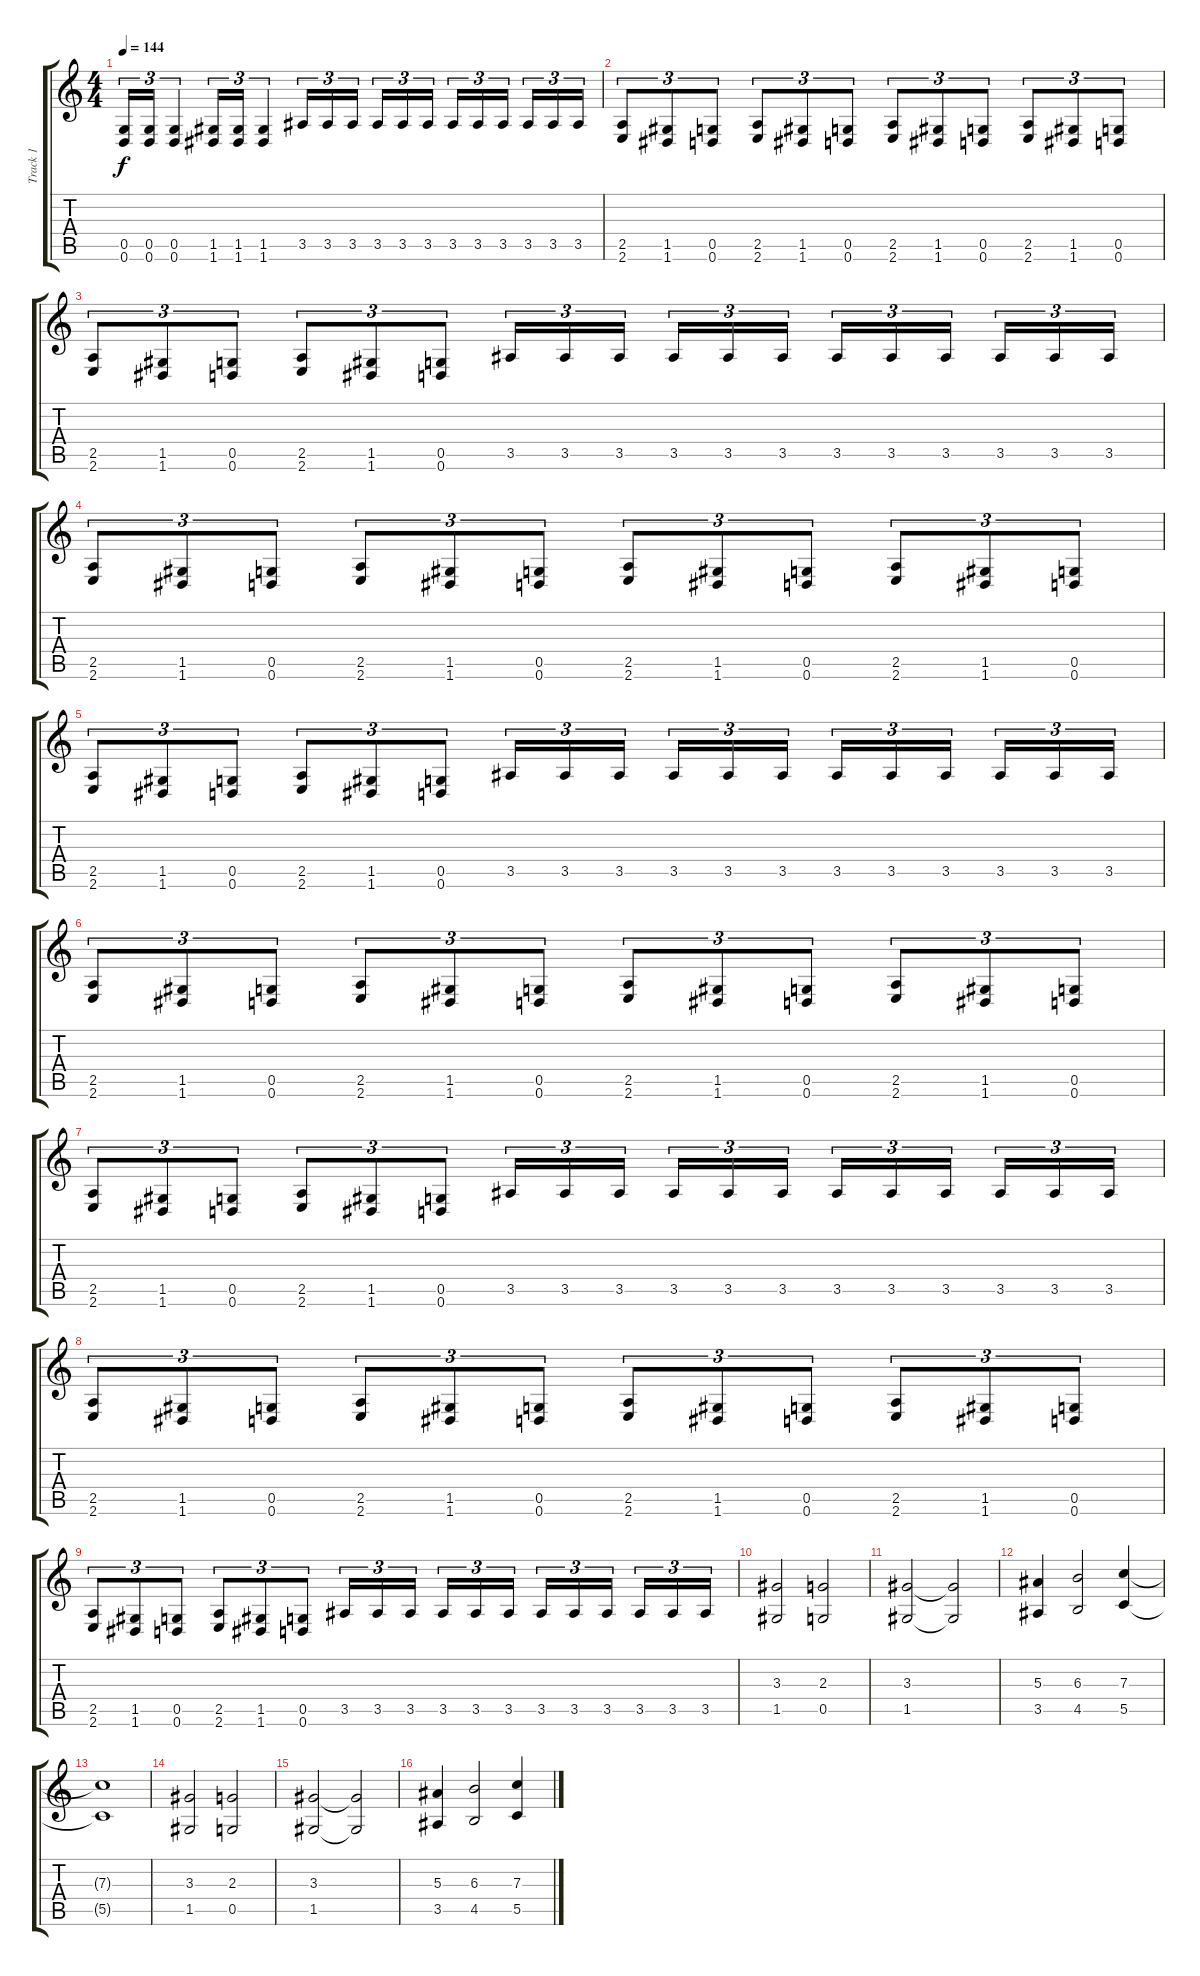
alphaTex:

\track ("Track 1" "Track 1") {instrument distortionguitar}
\staff {score tabs}
\tuning (D4 A3 F3 C3 G2 D2) {hide}
\ts (4 4)
\tempo 144
\clef g2
\ks c
(0.5 0.6).16{tu (3 2) dy f} (0.5 0.6).16{tu (3 2)} (0.5 0.6).4{tu (3 2)} (1.5 1.6).16{tu (3 2)} (1.5 1.6).16{tu (3 2)} (1.5 1.6).4{tu (3 2)} 3.5.16{tu (3 2)} 3.5.16{tu (3 2)} 3.5.16{tu (3 2) beam splitsecondary} 3.5.16{tu (3 2)} 3.5.16{tu (3 2)} 3.5.16{tu (3 2)} 3.5.16{tu (3 2)} 3.5.16{tu (3 2)} 3.5.16{tu (3 2) beam splitsecondary} 3.5.16{tu (3 2)} 3.5.16{tu (3 2)} 3.5.16{tu (3 2)} |
(2.5 2.6).8{tu (3 2)} (1.5 1.6).8{tu (3 2)} (0.5 0.6).8{tu (3 2)} (2.5 2.6).8{tu (3 2)} (1.5 1.6).8{tu (3 2)} (0.5 0.6).8{tu (3 2)} (2.5 2.6).8{tu (3 2)} (1.5 1.6).8{tu (3 2)} (0.5 0.6).8{tu (3 2)} (2.5 2.6).8{tu (3 2)} (1.5 1.6).8{tu (3 2)} (0.5 0.6).8{tu (3 2)} |
(2.5 2.6).8{tu (3 2)} (1.5 1.6).8{tu (3 2)} (0.5 0.6).8{tu (3 2)} (2.5 2.6).8{tu (3 2)} (1.5 1.6).8{tu (3 2)} (0.5 0.6).8{tu (3 2)} 3.5.16{tu (3 2)} 3.5.16{tu (3 2)} 3.5.16{tu (3 2) beam splitsecondary} 3.5.16{tu (3 2)} 3.5.16{tu (3 2)} 3.5.16{tu (3 2)} 3.5.16{tu (3 2)} 3.5.16{tu (3 2)} 3.5.16{tu (3 2) beam splitsecondary} 3.5.16{tu (3 2)} 3.5.16{tu (3 2)} 3.5.16{tu (3 2)} |
(2.5 2.6).8{tu (3 2)} (1.5 1.6).8{tu (3 2)} (0.5 0.6).8{tu (3 2)} (2.5 2.6).8{tu (3 2)} (1.5 1.6).8{tu (3 2)} (0.5 0.6).8{tu (3 2)} (2.5 2.6).8{tu (3 2)} (1.5 1.6).8{tu (3 2)} (0.5 0.6).8{tu (3 2)} (2.5 2.6).8{tu (3 2)} (1.5 1.6).8{tu (3 2)} (0.5 0.6).8{tu (3 2)} |
(2.5 2.6).8{tu (3 2)} (1.5 1.6).8{tu (3 2)} (0.5 0.6).8{tu (3 2)} (2.5 2.6).8{tu (3 2)} (1.5 1.6).8{tu (3 2)} (0.5 0.6).8{tu (3 2)} 3.5.16{tu (3 2)} 3.5.16{tu (3 2)} 3.5.16{tu (3 2) beam splitsecondary} 3.5.16{tu (3 2)} 3.5.16{tu (3 2)} 3.5.16{tu (3 2)} 3.5.16{tu (3 2)} 3.5.16{tu (3 2)} 3.5.16{tu (3 2) beam splitsecondary} 3.5.16{tu (3 2)} 3.5.16{tu (3 2)} 3.5.16{tu (3 2)} |
(2.5 2.6).8{tu (3 2)} (1.5 1.6).8{tu (3 2)} (0.5 0.6).8{tu (3 2)} (2.5 2.6).8{tu (3 2)} (1.5 1.6).8{tu (3 2)} (0.5 0.6).8{tu (3 2)} (2.5 2.6).8{tu (3 2)} (1.5 1.6).8{tu (3 2)} (0.5 0.6).8{tu (3 2)} (2.5 2.6).8{tu (3 2)} (1.5 1.6).8{tu (3 2)} (0.5 0.6).8{tu (3 2)} |
(2.5 2.6).8{tu (3 2)} (1.5 1.6).8{tu (3 2)} (0.5 0.6).8{tu (3 2)} (2.5 2.6).8{tu (3 2)} (1.5 1.6).8{tu (3 2)} (0.5 0.6).8{tu (3 2)} 3.5.16{tu (3 2)} 3.5.16{tu (3 2)} 3.5.16{tu (3 2) beam splitsecondary} 3.5.16{tu (3 2)} 3.5.16{tu (3 2)} 3.5.16{tu (3 2)} 3.5.16{tu (3 2)} 3.5.16{tu (3 2)} 3.5.16{tu (3 2) beam splitsecondary} 3.5.16{tu (3 2)} 3.5.16{tu (3 2)} 3.5.16{tu (3 2)} |
(2.5 2.6).8{tu (3 2)} (1.5 1.6).8{tu (3 2)} (0.5 0.6).8{tu (3 2)} (2.5 2.6).8{tu (3 2)} (1.5 1.6).8{tu (3 2)} (0.5 0.6).8{tu (3 2)} (2.5 2.6).8{tu (3 2)} (1.5 1.6).8{tu (3 2)} (0.5 0.6).8{tu (3 2)} (2.5 2.6).8{tu (3 2)} (1.5 1.6).8{tu (3 2)} (0.5 0.6).8{tu (3 2)} |
(2.5 2.6).8{tu (3 2)} (1.5 1.6).8{tu (3 2)} (0.5 0.6).8{tu (3 2)} (2.5 2.6).8{tu (3 2)} (1.5 1.6).8{tu (3 2)} (0.5 0.6).8{tu (3 2)} 3.5.16{tu (3 2)} 3.5.16{tu (3 2)} 3.5.16{tu (3 2) beam splitsecondary} 3.5.16{tu (3 2)} 3.5.16{tu (3 2)} 3.5.16{tu (3 2)} 3.5.16{tu (3 2)} 3.5.16{tu (3 2)} 3.5.16{tu (3 2) beam splitsecondary} 3.5.16{tu (3 2)} 3.5.16{tu (3 2)} 3.5.16{tu (3 2)} |
(3.3 1.5).2 (2.3 0.5).2 |
(3.3 1.5).2 (3.3{t} 1.5{t}).2 |
(5.3 3.5).4 (6.3 4.5).2 (7.3 5.5).4 |
(7.3{t} 5.5{t}).1 |
(3.3 1.5).2 (2.3 0.5).2 |
(3.3 1.5).2 (3.3{t} 1.5{t}).2 |
(5.3 3.5).4 (6.3 4.5).2 (7.3 5.5).4
